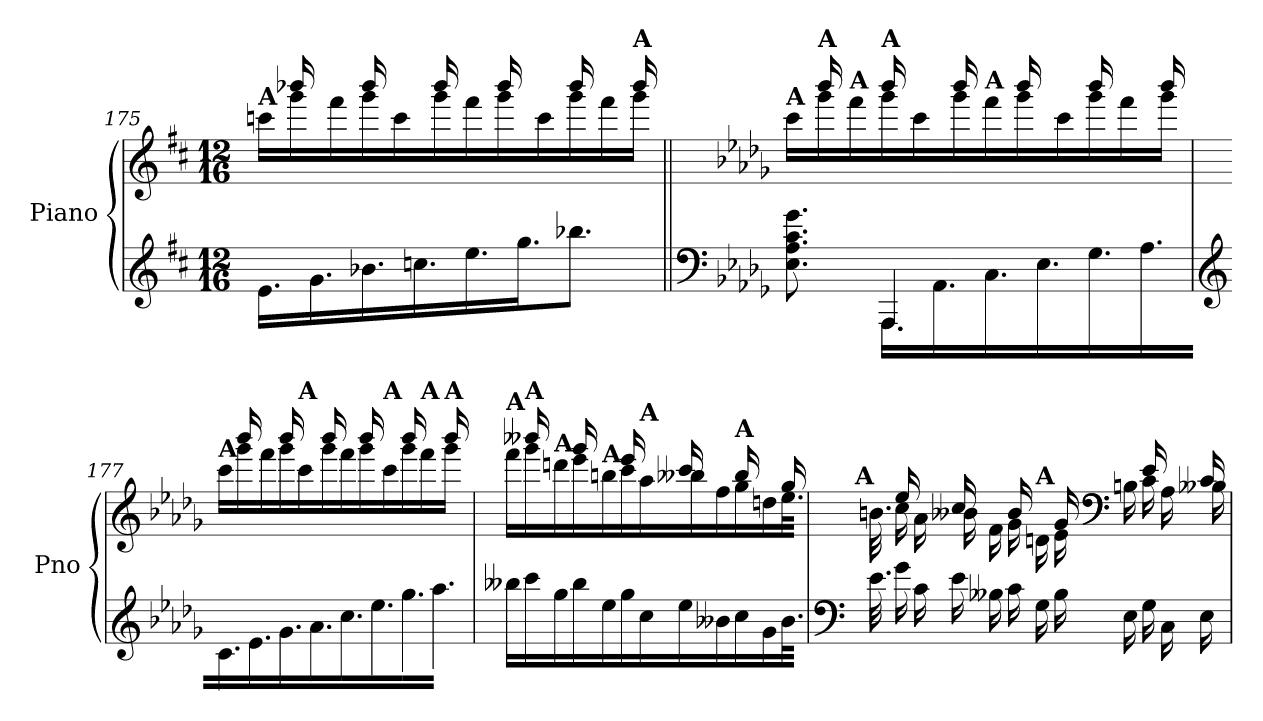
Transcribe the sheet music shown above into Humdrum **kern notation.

**kern	**kern
*part1	*part1
*staff2	*staff1
*I"Piano	*
*I'Pno	*
*clefG2	*clefG2
*k[f#c#]	*k[f#c#]
*M12/16	*M12/16
=175	=175
*	*^
!	!LO:TX:a:B:t=A	!
16.e\	16ryy	16cccn\LL
.	16bbb-X/	16ggg\
16.g\	.	.
.	16ryy	16fff#\
16.b-X\	16bbb-/	16ggg\
.	16ryy	16ccc\
16.ccn\	.	.
.	16bbb-/	16ggg\
16.ee\	16ryy	16fff#\
.	16bbb-/	16ggg\
16.gg\J	.	.
.	16ryy	16ccc\
8.bb-X\J	16bbb-/	16ggg\
.	16ryy	16fff#\
!	!LO:TX:a:B:t=A	!
.	16bbb-/	16ggg\JJ
!!LO:LB:g=z	!!
=176||	=176||	=176||
*clefF4	*	*
*k[b-e-a-d-g-]	*k[b-e-a-d-g-]	*
*^	*	*
!	!	!LO:TX:a:B:t=A	!
8.E-\ 8.A-\ 8.c\ 8.g-\	8.ryy	16ryy	16ccc\LL
!	!	!LO:TX:a:B:t=A	!
.	.	16bbb-/	16ggg-\
!	!	!LO:TX:a:B:t=A	!
.	.	16ryy	16fff\
!	!	!LO:TX:a:B:t=A	!
16.AAA-\LL	4.AAA-/	16bbb-/	16ggg-\
.	.	16ryy	16ccc\
16.AA-\	.	.	.
.	.	16bbb-/	16ggg-\
!	!	!LO:TX:a:B:t=A	!
16.C\	.	16ryy	16fff\
.	.	16bbb-/	16ggg-\
16.E-\	.	.	.
.	.	16ryy	16ccc\
16.G-\	8.ryy	16bbb-/	16ggg-\
.	.	16ryy	16fff\
16.A-\	.	.	.
.	.	16bbb-/	16ggg-\JJ
*v	*v	*	*
=177	=177	=177
*clefG2	*	*
!	!LO:TX:a:B:t=A	!
16.c\	16ryy	16ccc\LL
.	16bbb-/	16ggg-\
16.e-\	.	.
.	16ryy	16fff\
16.g-\	16bbb-/	16ggg-\
!	!LO:TX:a:B:t=A	!
.	16ryy	16ccc\
16.a-\	.	.
.	16bbb-/	16ggg-\
16.cc\	16ryy	16fff\
.	16bbb-/	16ggg-\
16.ee-\	.	.
!	!LO:TX:a:B:t=A	!
.	16ryy	16ccc\
16.gg-\	16bbb-/	16ggg-\
!	!LO:TX:a:B:t=A	!
.	16ryy	16fff\
16.aa-\JJ	.	.
!	!LO:TX:a:B:t=A	!
.	16bbb-/	16ggg-\JJ
=178	=178	=178
!	!LO:TX:a:B:t=A	!
16bb--X\LL	16ryy	16fff\LL
!	!LO:TX:a:B:t=A	!
16ccc\	16bbb--X/	16ggg-\
!	!LO:TX:a:B:t=A	!
16gg-\	16ryy	16dddn\
16bb--\	16ggg-/	16eee-\
!	!LO:TX:a:B:t=A	!
16ee-\	16ryy	16bbn\
16gg-\	16eee-/	16ccc\
!	!LO:TX:a:B:t=A	!
16cc\	16ryy	16aa-\
16ee-\	16ccc/	16bb--X\
16b--X\	16ryy	16ff\
!	!LO:TX:a:B:t=A	!
16cc\	16bb--/	16gg-\
16g-\	16ryy	16ddn\
*Xtuplet	*	*Xtuplet
48.b--\JJ	16gg-/	48.ee-\JJ
48.ryy	.	48.ryy
!!LO:LB:g=z	!!
=179	=179	=179
*clefF4	*	*
!	!LO:TX:a:B:t=A	!
48.ryy	16ryy	48.ryy
48.e-\LL	.	48.bn\LL
16g-\	16ee-/	16cc\
16c\	16ryy	16a-\
16e-\	16cc/	16b--X\
16B--X\	16ryy	16f\
16c\	16b--/	16g-\
!	!LO:TX:a:B:t=A	!
16G-\	16ryy	16dn\
16B--\	16g-/	16e-\
*	*clefF4	*
16E-\	16ryy	16Bn\
16G-\	16e-/	16c\
16C\	16ryy	16A-\
16E-\	16c/	16B--X\
*	*v	*v
=	=
*-	*-
